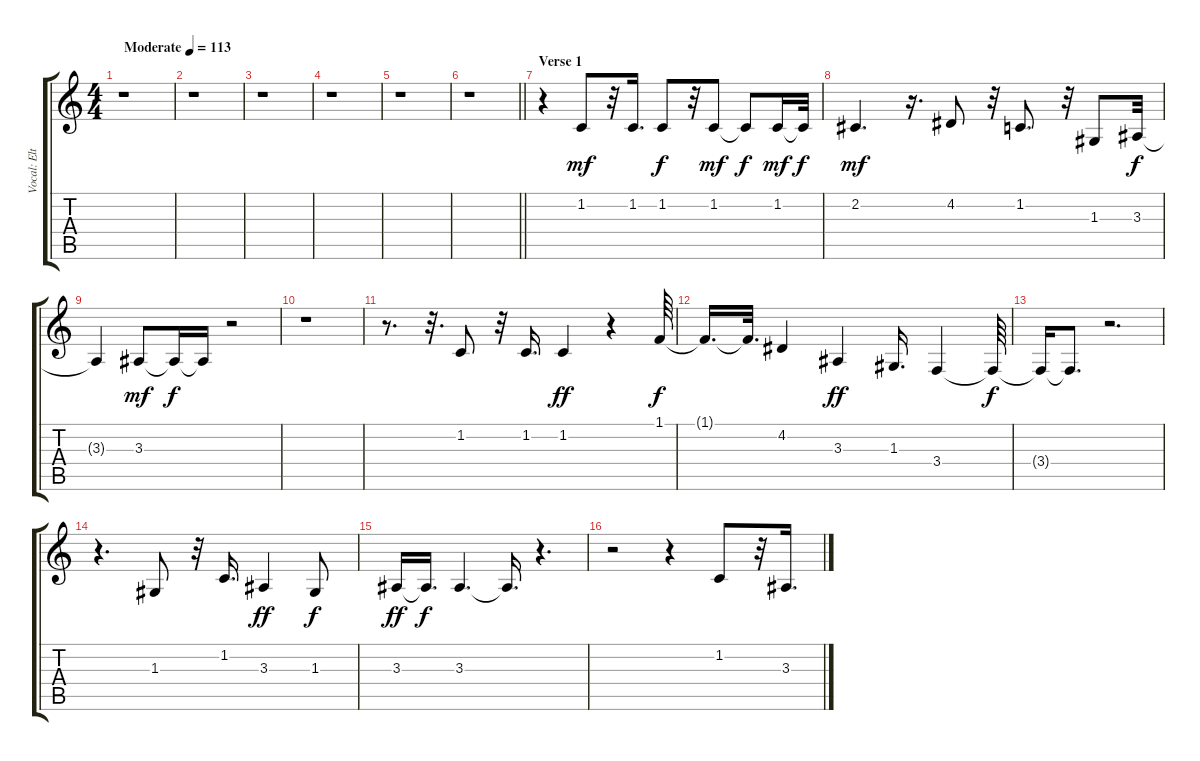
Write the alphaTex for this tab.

\track ("Vocal: Elton John" "Vocal: Elt") {instrument violin}
\staff {score tabs}
\tuning (E4 B3 G3 D3 A2 E2) {hide}
\ts (4 4)
\tempo (113 "Moderate")
\clef g2
\ks c
r.1{dy mf instrument violin} |
r.1 |
r.1 |
r.1 |
r.1 |
\barLineRight lightlight
r.1 |
\section ("" "Verse 1")
r.4 1.2.8 r.32 1.2.16{d} 1.2.8{dy f} r.32 1.2.8{dy mf} 1.2{t}.8{dy f} 1.2.16{dy mf} 1.2{t}.32{dy f} |
2.2.4{d dy mf} r.16{d} 4.2.8 r.32 1.2.8{d} r.32 1.3.8 3.3.32{dy f} |
3.3{t}.4 3.3.8{dy mf} 3.3{t}.16{dy f} 3.3{t}.16 r.2 |
r.1 |
r.8{d} r.32{d} 1.2.8 r.32 1.2.16{d} 1.2.4{dy ff} r.4 1.1.64{dy f} |
1.1{t}.16{d} 1.1{t}.32{d} 4.2.4 3.3.4{dy ff} 1.3.16{d} 3.4.4 3.4{t}.64{dy f} |
3.4{t}.16 3.4{t}.8{d} r.2{d} |
r.4{d} 1.3.8 r.32 1.2.16{d} 3.3.4{dy ff} 1.3.8{dy f} |
3.3.16{dy ff} 3.3{t}.16{d dy f} 3.3.4{d} 3.3{t}.16{d} r.4{d} |
r.2 r.4 1.2.8 r.32 3.3.16{d}
